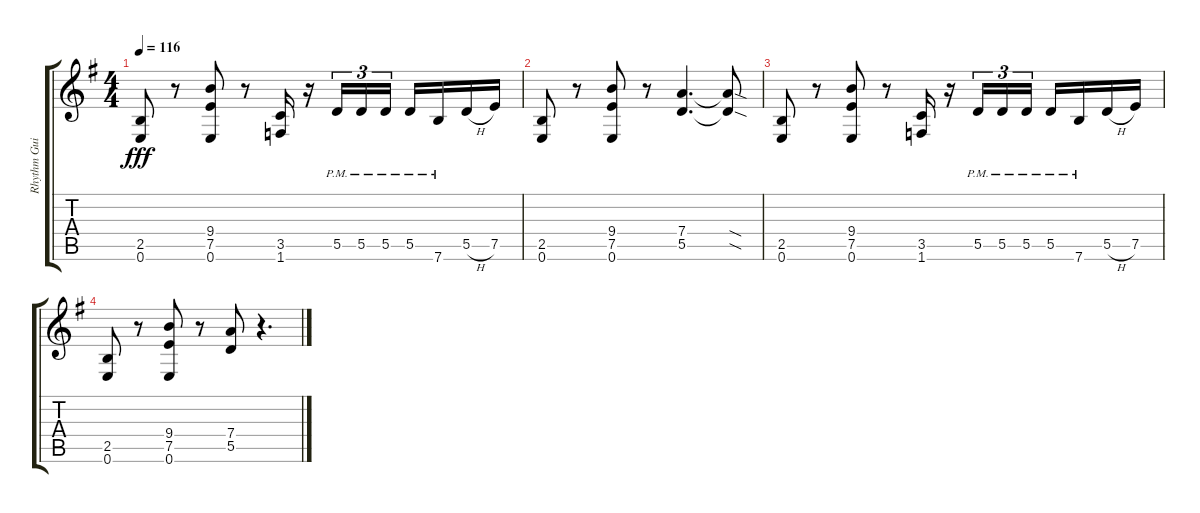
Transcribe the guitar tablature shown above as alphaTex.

\track ("Rhythm Guitar" "Rhythm Gui") {instrument distortionguitar}
\staff {score tabs}
\tuning (E4 B3 G3 D3 A2 E2) {hide}
\ts (4 4)
\tempo 116
\clef g2
\ks g
(2.5 0.6).8{dy fff} r.8 (9.4 7.5 0.6).8 r.8 (3.5 1.6).16 r.16 5.5{pm}.16{tu (3 2)} 5.5{pm}.16{tu (3 2)} 5.5{pm}.16{tu (3 2)} 5.5{pm}.16 7.6{pm}.16 5.5{h}.16 7.5.16 |
(2.5 0.6).8 r.8 (9.4 7.5 0.6).8 r.8 (7.4 5.5).4{d} (7.4{sod t} 5.5{sod t}).8 |
(2.5 0.6).8 r.8 (9.4 7.5 0.6).8 r.8 (3.5 1.6).16 r.16 5.5{pm}.16{tu (3 2)} 5.5{pm}.16{tu (3 2)} 5.5{pm}.16{tu (3 2)} 5.5{pm}.16 7.6{pm}.16 5.5{h}.16 7.5.16 |
(2.5 0.6).8 r.8 (9.4 7.5 0.6).8 r.8 (7.4 5.5).8 r.4{d}
